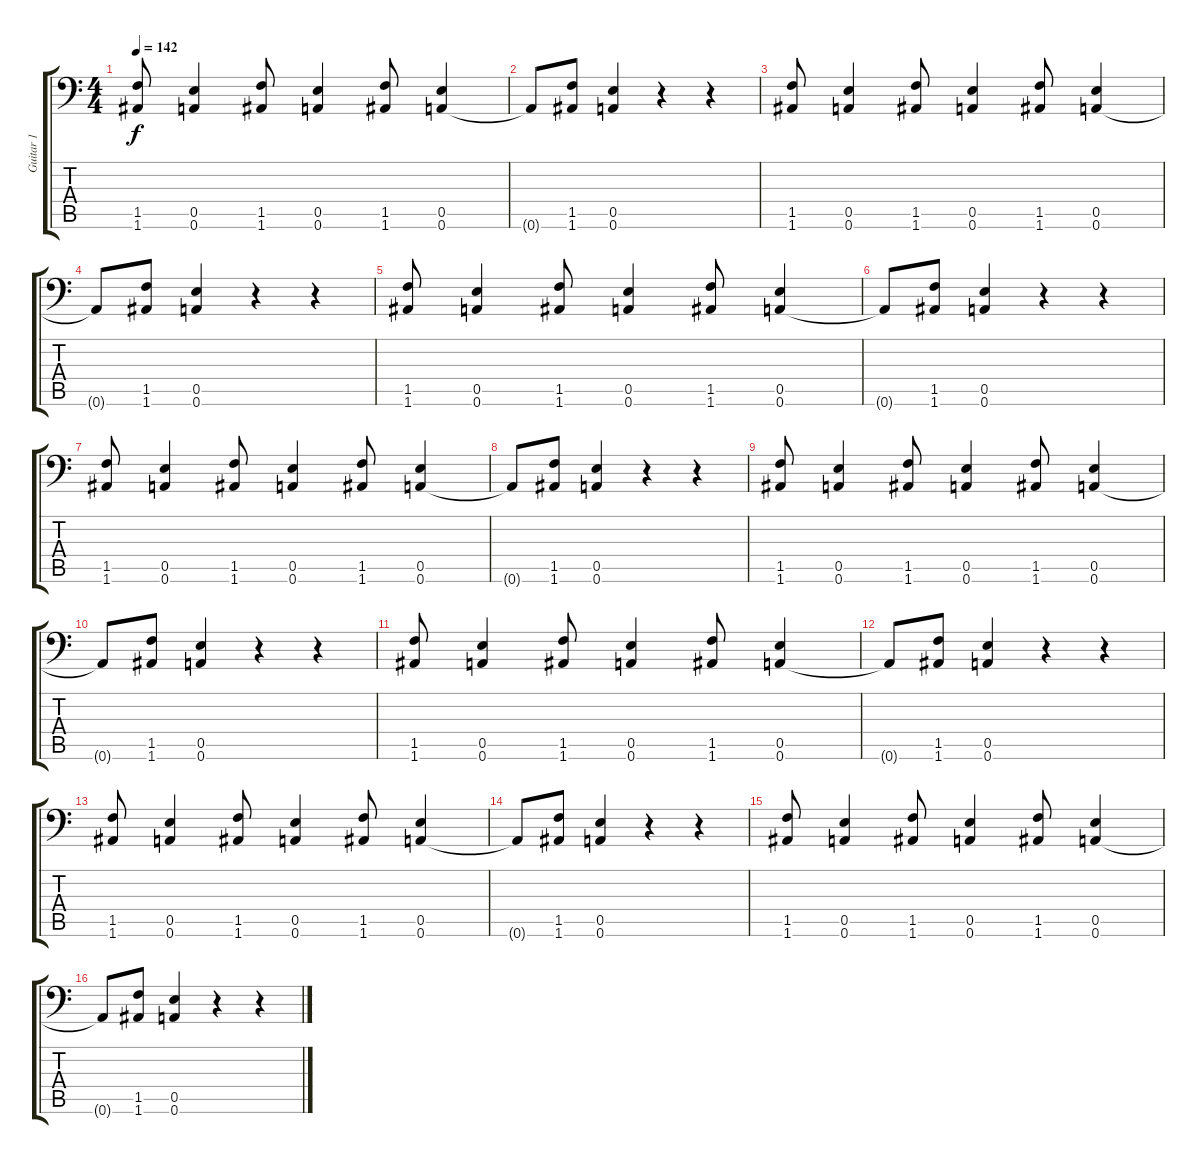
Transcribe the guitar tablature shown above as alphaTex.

\track ("Guitar 1" "Guitar 1") {instrument distortionguitar}
\staff {score tabs}
\tuning (B3 G3 D3 A2 E2 A1) {hide}
\ts (4 4)
\tempo 142
\clef f4
\ks c
(1.5 1.6).8{dy f} (0.5 0.6).4 (1.5 1.6).8 (0.5 0.6).4 (1.5 1.6).8 (0.5 0.6).4 |
0.6{t}.8 (1.5 1.6).8 (0.5 0.6).4 r.4 r.4 |
(1.5 1.6).8 (0.5 0.6).4 (1.5 1.6).8 (0.5 0.6).4 (1.5 1.6).8 (0.5 0.6).4 |
0.6{t}.8 (1.5 1.6).8 (0.5 0.6).4 r.4 r.4 |
(1.5 1.6).8 (0.5 0.6).4 (1.5 1.6).8 (0.5 0.6).4 (1.5 1.6).8 (0.5 0.6).4 |
0.6{t}.8 (1.5 1.6).8 (0.5 0.6).4 r.4 r.4 |
(1.5 1.6).8 (0.5 0.6).4 (1.5 1.6).8 (0.5 0.6).4 (1.5 1.6).8 (0.5 0.6).4 |
0.6{t}.8 (1.5 1.6).8 (0.5 0.6).4 r.4 r.4 |
(1.5 1.6).8 (0.5 0.6).4 (1.5 1.6).8 (0.5 0.6).4 (1.5 1.6).8 (0.5 0.6).4 |
0.6{t}.8 (1.5 1.6).8 (0.5 0.6).4 r.4 r.4 |
(1.5 1.6).8 (0.5 0.6).4 (1.5 1.6).8 (0.5 0.6).4 (1.5 1.6).8 (0.5 0.6).4 |
0.6{t}.8 (1.5 1.6).8 (0.5 0.6).4 r.4 r.4 |
(1.5 1.6).8 (0.5 0.6).4 (1.5 1.6).8 (0.5 0.6).4 (1.5 1.6).8 (0.5 0.6).4 |
0.6{t}.8 (1.5 1.6).8 (0.5 0.6).4 r.4 r.4 |
(1.5 1.6).8 (0.5 0.6).4 (1.5 1.6).8 (0.5 0.6).4 (1.5 1.6).8 (0.5 0.6).4 |
0.6{t}.8 (1.5 1.6).8 (0.5 0.6).4 r.4 r.4
